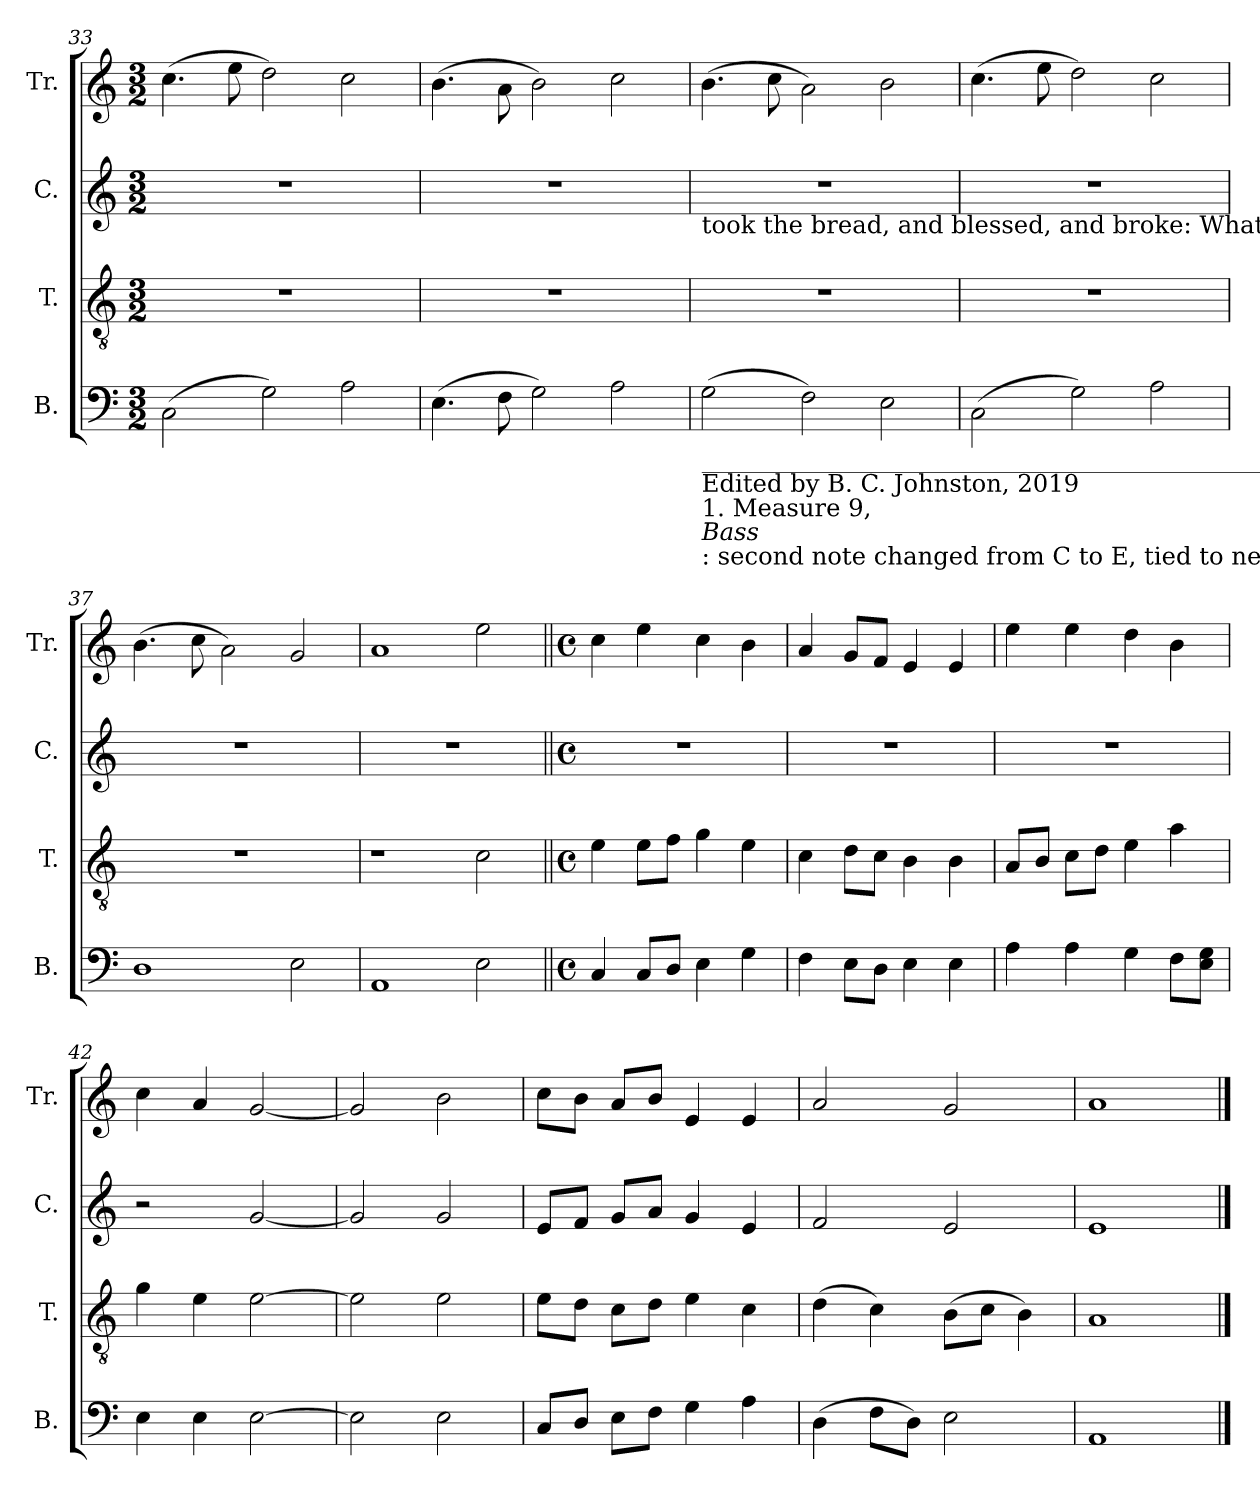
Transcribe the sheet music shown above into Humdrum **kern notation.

**kern	**kern	**kern	**kern
*part4	*part3	*part2	*part1
*staff4	*staff3	*staff2	*staff1
*I"B.	*I"T.	*I"C.	*I"Tr.
*I'B.	*I'T.	*I'C.	*I'Tr.
*clefF4	*clefGv2	*clefG2	*clefG2
*k[]	*k[]	*k[]	*k[]
*M3/2	*M3/2	*M3/2	*M3/2
=33	=33	=33	=33
(>2C!\	1.r	1.r	(>4.cc!\
.	.	.	8ee!\
2G!\)	.	.	2dd!\)
2A!\	.	.	2cc!\
=34	=34	=34	=34
(>4.E!\	1.r	1.r	(>4.b!\
8F!\	.	.	8a!\
2G!\)	.	.	2b!\)
2A!\	.	.	2cc!\
!!LO:LB:g=z
=35	=35	=35	=35
!	!	!LO:TX:b:t=took the bread, and blessed, and broke&colon; What love through all his actions ran! What wondrous words of grace he spoke! What wondrous words of grace he     spoke!	!
!LO:TX:b:t=____________________________________________________________________	!	!	!
!LO:TX:b:t=Edited by B. C. Johnston, 2019	!	!	!
!LO:TX:b:t=1. Measure 9,	!	!	!
!LO:TX:b:i:t=Bass	!	!	!
!LO:TX:b:t=&colon; second note changed from C to E, tied to next measure.	!	!	!
(>2G!\	1.r	1.r	(>4.b!\
.	.	.	8cc!\
2F!\)	.	.	2a!\)
2E!\	.	.	2b!\
=36	=36	=36	=36
(>2C!\	1.r	1.r	(>4.cc!\
.	.	.	8ee!\
2G!\)	.	.	2dd!\)
2A!\	.	.	2cc!\
=37	=37	=37	=37
1D!	1.r	1.r	(>4.b!\
.	.	.	8cc!\
.	.	.	2a!\)
2E!\	.	.	2g!/
=38	=38	=38	=38
1AA!	1r	1.r	1a!
2E!\	2c!\	.	2ee!\
=39||	=39||	=39||	=39||
*M4/4	*M4/4	*M4/4	*M4/4
*met(c)	*met(c)	*met(c)	*met(c)
4C!/	4e!\	1r	4cc!\
8C!/L	8e!\L	.	4ee!\
8D!/J	8f!\J	.	.
4E!\	4g!\	.	4cc!\
4G!\	4e!\	.	4b!\
=40	=40	=40	=40
4F!\	4c!\	1r	4a!/
8E!\L	8d!\L	.	8g!/L
8D!\J	8c!\J	.	8f!/J
4E!\	4B!\	.	4e!/
4E!\	4B!\	.	4e!/
=41	=41	=41	=41
4A!\	8A!/L	1r	4ee!\
.	8B!/J	.	.
4A!\	8c!\L	.	4ee!\
.	8d!\J	.	.
4G!\	4e!\	.	4dd!\
8F!\L	4a!\	.	4b!\
8E!\ 8G!\J	.	.	.
=42	=42	=42	=42
4E!\	4g!\	2r	4cc!\
4E!\	4e!\	.	4a!/
[2E!\	[2e!\	[2g!/	[2g!/
=43	=43	=43	=43
2E!\]	2e!\]	2g!/]	2g!/]
2E!\	2e!\	2g!/	2b!\
=44	=44	=44	=44
8C!/L	8e!\L	8e!/L	8cc!\L
8D!/J	8d!\J	8f!/J	8b!\J
8E!\L	8c!\L	8g!/L	8a!/L
8F!\J	8d!\J	8a!/J	8b!/J
4G!\	4e!\	4g!/	4e!/
4A!\	4c!\	4e!/	4e!/
=45	=45	=45	=45
(>4D!\	(>4d!\	2f!/	2a!/
8F!\L	4c!\)	.	.
8D!\J)	.	.	.
2E!\	(>8B!\L	2e!/	2g!/
.	8c!\J	.	.
.	4B!\)	.	.
=46	=46	=46	=46
1AA!	1A!	1e!	1a!
==	==	==	==
*-	*-	*-	*-
